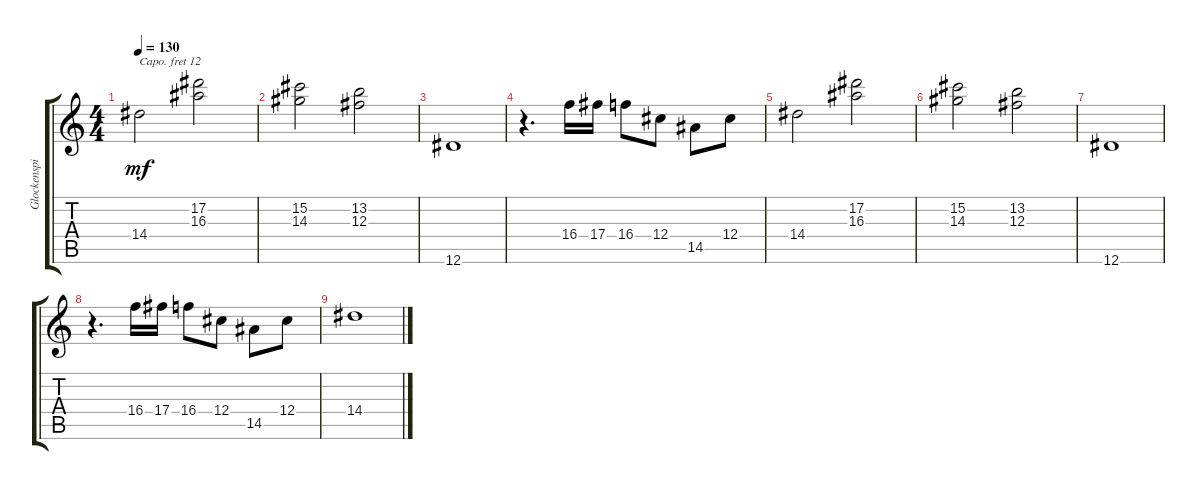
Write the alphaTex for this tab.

\track ("Glockenspiel" "Glockenspi") {instrument glockenspiel}
\staff {score tabs}
\capo 12
\tuning (Eb4 Bb3 Gb3 Db3 Ab2 Eb2) {hide}
\ts (4 4)
\tempo 130
\clef g2
\ks c
14.4.2{dy mf} (17.2 16.3).2 |
(15.2 14.3).2 (13.2 12.3).2 |
12.6.1 |
r.4{d} 16.4.16 17.4.16 16.4.8 12.4.8 14.5.8 12.4.8 |
14.4.2 (17.2 16.3).2 |
(15.2 14.3).2 (13.2 12.3).2 |
12.6.1 |
r.4{d} 16.4.16 17.4.16 16.4.8 12.4.8 14.5.8 12.4.8 |
14.4.1
